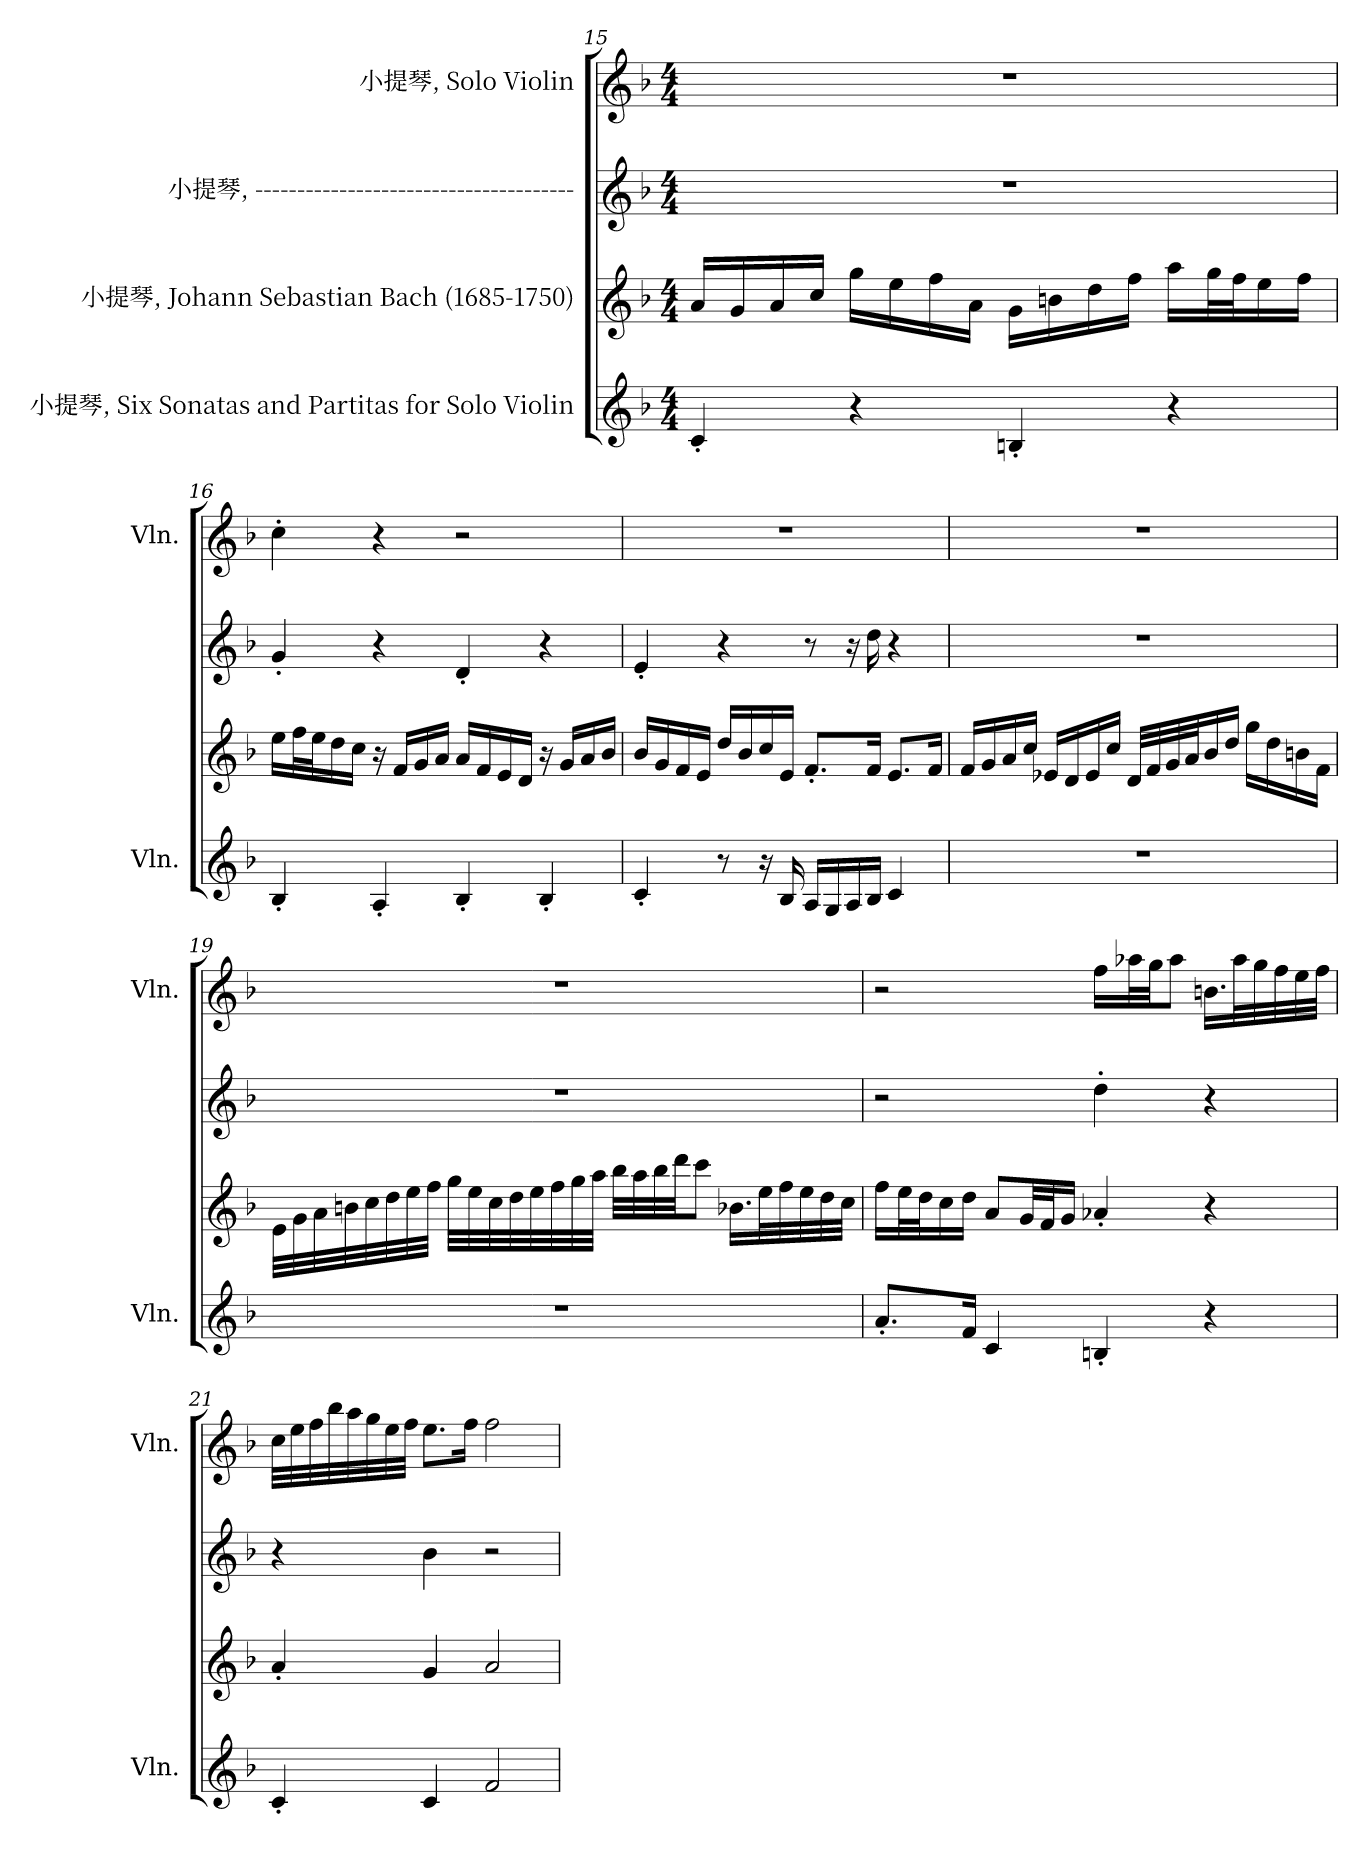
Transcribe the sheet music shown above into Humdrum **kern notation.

**kern	**kern	**kern	**kern
*part4	*part3	*part2	*part1
*staff4	*staff3	*staff2	*staff1
*I"小提琴, Six Sonatas and Partitas for Solo Violin	*I"小提琴, Johann Sebastian Bach  (1685-1750)	*I"小提琴, --------------------------------------	*I"小提琴, Solo Violin
*I'Vln.	*	*	*I'Vln.
!!LO:LB:g=z
*clefG2	*clefG2	*clefG2	*clefG2
*k[b-]	*k[b-]	*k[b-]	*k[b-]
*M4/4	*M4/4	*M4/4	*M4/4
=15	=15	=15	=15
4c'/	16a/LL	1r	1r
.	16g/	.	.
.	16a/	.	.
.	16cc/JJ	.	.
4r	16gg\LL	.	.
.	16ee\	.	.
.	16ff\	.	.
.	16a\JJ	.	.
4Bn'/	16g\LL	.	.
.	16bn\	.	.
.	16dd\	.	.
.	16ff\JJ	.	.
4r	16aa\LL	.	.
.	32gg\L	.	.
.	32ff\J	.	.
.	16ee\	.	.
.	16ff\JJ	.	.
=16	=16	=16	=16
4B-'/	16ee\LL	4g'/	4cc'\
.	32ff\L	.	.
.	32ee\J	.	.
.	16dd\	.	.
.	16cc\JJ	.	.
4A'/	16r	4r	4r
.	16f/LL	.	.
.	16g/	.	.
.	16a/JJ	.	.
4B-'/	16a/LL	4d'/	2r
.	16f/	.	.
.	16e/	.	.
.	16d/JJ	.	.
4B-'/	16r	4r	.
.	16g/LL	.	.
.	16a/	.	.
.	16b-/JJ	.	.
!!LO:LB:g=z
=17	=17	=17	=17
4c'/	16b-/LL	4e'/	1r
.	16g/	.	.
.	16f/	.	.
.	16e/JJ	.	.
8r	16dd/LL	4r	.
.	16b-/	.	.
16r	16cc/	.	.
16B-/	16e/JJ	.	.
16A/LL	8.f'/L	8r	.
16G/	.	.	.
16A/	.	16r	.
16B-/JJ	16f/Jk	16dd\	.
4c/	8.e/L	4r	.
.	16f/Jk	.	.
=18	=18	=18	=18
1r	16f/LL	1r	1r
.	16g/	.	.
.	16a/	.	.
.	16cc/JJ	.	.
.	16e-X/LL	.	.
.	16d/	.	.
.	16e-/	.	.
.	16cc/JJ	.	.
.	32d/LLL	.	.
.	32f/	.	.
.	32g/	.	.
.	32a/J	.	.
.	16b-/	.	.
.	16dd/JJ	.	.
.	16gg\LL	.	.
.	16dd\	.	.
.	16bn\	.	.
.	16f\JJ	.	.
!!LO:PB:g=z
=19	=19	=19	=19
1r	32e\LLL	1r	1r
.	32g\	.	.
.	32a\	.	.
.	32bn\	.	.
.	32cc\	.	.
.	32dd\	.	.
.	32ee\	.	.
.	32ff\JJJ	.	.
.	32gg\LLL	.	.
.	32ee\	.	.
.	32cc\	.	.
.	32dd\	.	.
.	32ee\	.	.
.	32ff\	.	.
.	32gg\	.	.
.	32aa\JJJ	.	.
.	32bb-\LLL	.	.
.	32aa\	.	.
.	32bb-\	.	.
.	32ddd\JJ	.	.
.	8ccc\J	.	.
.	16.b-X\LL	.	.
.	32ee\L	.	.
.	32ff\	.	.
.	32ee\	.	.
.	32dd\	.	.
.	32cc\JJJ	.	.
!!LO:LB:g=z
=20	=20	=20	=20
8.a'/L	16ff\LL	2r	2r
.	32ee\L	.	.
.	32dd\J	.	.
.	16cc\	.	.
16f/Jk	16dd\JJ	.	.
4c/	8a/L	.	.
.	32g/LL	.	.
.	32f/J	.	.
.	16g/JJ	.	.
4Bn'/	4a-X'/	4dd'\	16ff\LL
.	.	.	32aa-X\L
.	.	.	32gg\JJ
.	.	.	8aa-\J
4r	4r	4r	16.bn\LL
.	.	.	32aa-\L
.	.	.	32gg\
.	.	.	32ff\
.	.	.	32ee\
.	.	.	32ff\JJJ
=21	=21	=21	=21
4c'/	4a'/	4r	32cc\LLL
.	.	.	32ee\
.	.	.	32ff\
.	.	.	32bb-\
.	.	.	32aa\
.	.	.	32gg\
.	.	.	32ee\
.	.	.	32ff\JJJ
4c/	4g/	4b-\	8.ee\L
.	.	.	16ff\Jk
2f/	2a/	2r	2ff\
=	=	=	=
*-	*-	*-	*-
